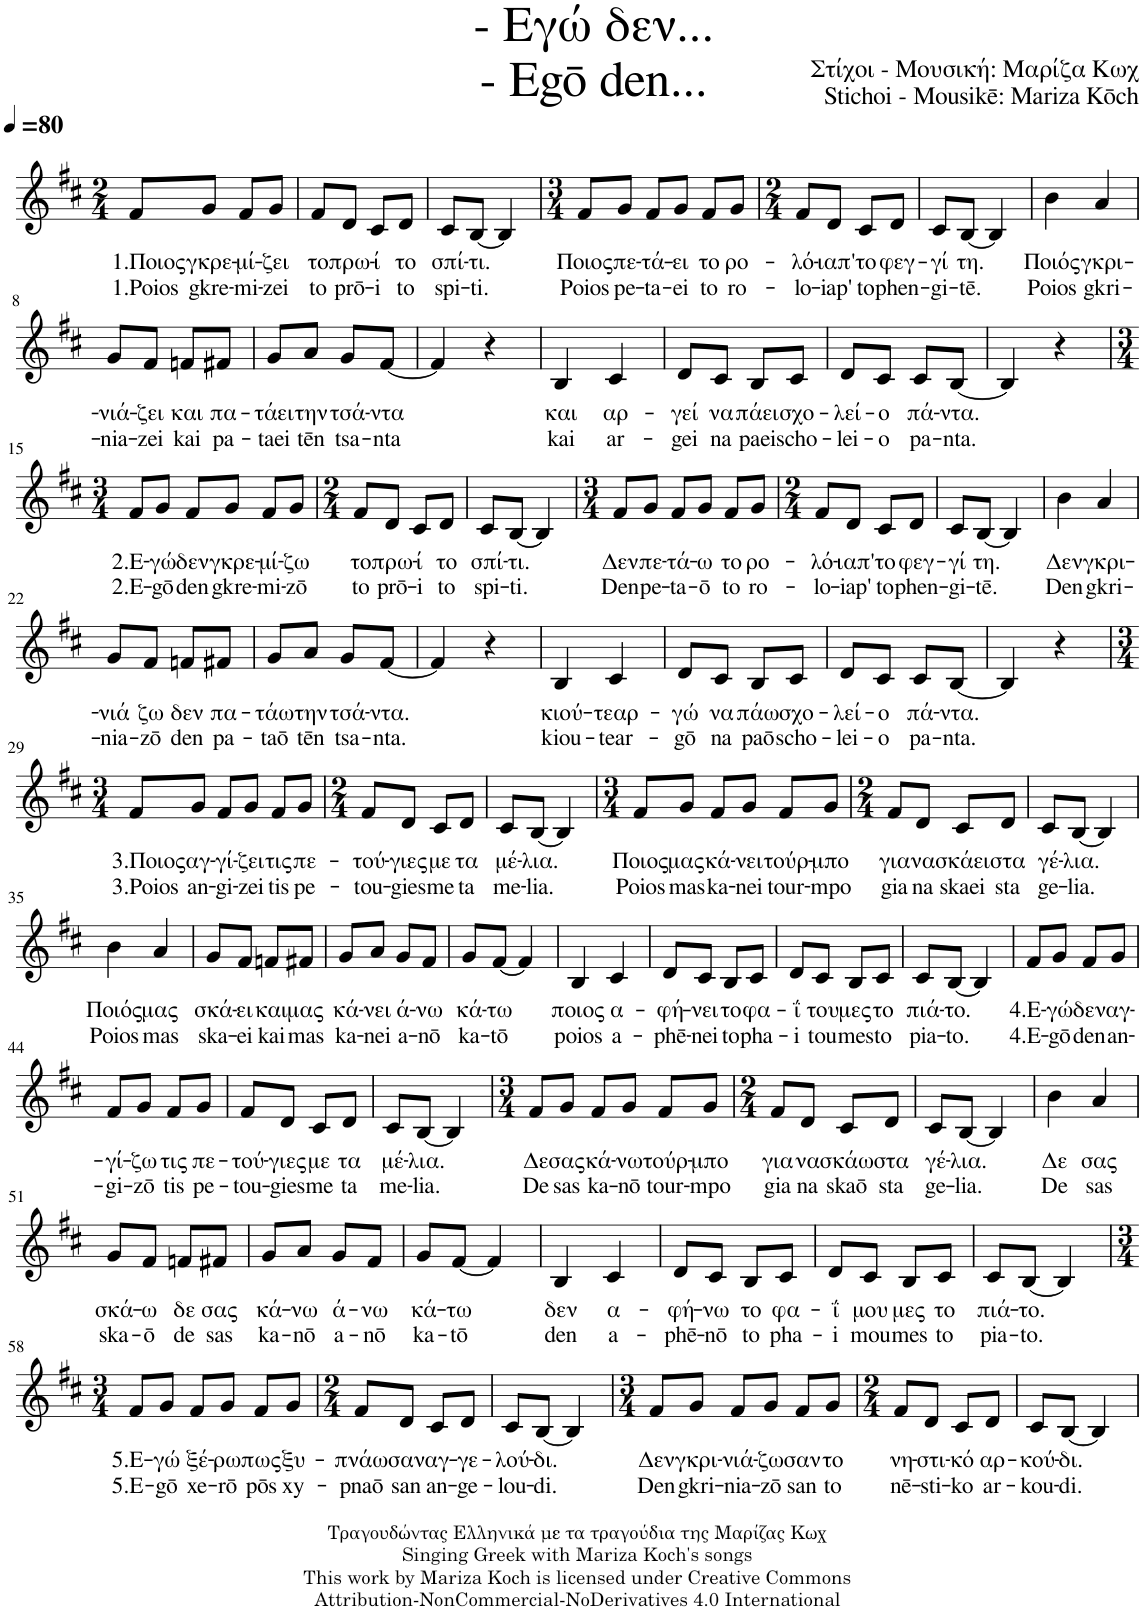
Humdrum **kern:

**kern	**text	**text
*part1	*part1	*part1
*staff1	*staff1	*staff1
*I"Piano	*	*
*I'Pno.	*	*
*clefG2	*	*
*k[f#c#]	*	*
*M2/4	*	*
*MM80	*	*
=1	=1	=1
!	!LO:LY:b	!LO:LY:b
8f#/L	1.Ποιος	1.Poios
!	!LO:LY:b	!LO:LY:b
8g/J	γκρε-	gkre-
!	!LO:LY:b	!LO:LY:b
8f#/L	-μί-	-mi-
!	!LO:LY:b	!LO:LY:b
8g/J	-ζει	-zei
=2	=2	=2
!	!LO:LY:b	!LO:LY:b
8f#/L	το	to
!	!LO:LY:b	!LO:LY:b
8d/J	πρω-	prō-
!	!LO:LY:b	!LO:LY:b
8c#/L	-ί	-i
!	!LO:LY:b	!LO:LY:b
8d/J	το	to
=3	=3	=3
!	!LO:LY:b	!LO:LY:b
8c#/L	σπί-	spi-
!	!LO:LY:b	!LO:LY:b
[8B/J	-τι.	-ti.
4B/]	.	.
=4	=4	=4
*M3/4	*	*
!	!LO:LY:b	!LO:LY:b
8f#/L	Ποιος	Poios
!	!LO:LY:b	!LO:LY:b
8g/J	πε-	pe-
!	!LO:LY:b	!LO:LY:b
8f#/L	-τά-	-ta-
!	!LO:LY:b	!LO:LY:b
8g/J	-ει	-ei
!	!LO:LY:b	!LO:LY:b
8f#/L	το	to
!	!LO:LY:b	!LO:LY:b
8g/J	ρο-	ro-
=5	=5	=5
*M2/4	*	*
!	!LO:LY:b	!LO:LY:b
8f#/L	-λό-	-lo-
!	!LO:LY:b	!LO:LY:b
8d/J	-ιαπ'	-iap'
!	!LO:LY:b	!LO:LY:b
8c#/L	το	to
!	!LO:LY:b	!LO:LY:b
8d/J	φεγ-	phen-
=6	=6	=6
!	!LO:LY:b	!LO:LY:b
8c#/L	-γί	-gi-
!	!LO:LY:b	!LO:LY:b
[8B/J	τη.	-tē.
4B/]	.	.
=7	=7	=7
!	!LO:LY:b	!LO:LY:b
4b\	Ποιός	Poios
!	!LO:LY:b	!LO:LY:b
4a/	γκρι-	gkri-
!!LO:LB:g=z
=8	=8	=8
!	!LO:LY:b	!LO:LY:b
8g/L	-νιά-	-nia-
!	!LO:LY:b	!LO:LY:b
8f#/J	-ζει	-zei
!	!LO:LY:b	!LO:LY:b
8fn/L	και	kai
!	!LO:LY:b	!LO:LY:b
8f#X/J	πα-	pa-
=9	=9	=9
!	!LO:LY:b	!LO:LY:b
8g/L	-τάει	-taei
!	!LO:LY:b	!LO:LY:b
8a/J	την	tēn
!	!LO:LY:b	!LO:LY:b
8g/L	τσά-	tsa-
!	!LO:LY:b	!LO:LY:b
[8f#/J	-ντα	-nta
=10	=10	=10
4f#/]	.	.
4r	.	.
=11	=11	=11
!	!LO:LY:b	!LO:LY:b
4B/	και	kai
!	!LO:LY:b	!LO:LY:b
4c#/	αρ-	ar-
=12	=12	=12
!	!LO:LY:b	!LO:LY:b
8d/L	-γεί	-gei
!	!LO:LY:b	!LO:LY:b
8c#/J	να	na
!	!LO:LY:b	!LO:LY:b
8B/L	πάει	paei
!	!LO:LY:b	!LO:LY:b
8c#/J	σχο-	scho-
=13	=13	=13
!	!LO:LY:b	!LO:LY:b
8d/L	-λεί-	-lei-
!	!LO:LY:b	!LO:LY:b
8c#/J	-ο	-o
!	!LO:LY:b	!LO:LY:b
8c#/L	πά-	pa-
!	!LO:LY:b	!LO:LY:b
[8B/J	-ντα.	-nta.
=14	=14	=14
4B/]	.	.
4r	.	.
!!LO:LB:g=z
=15	=15	=15
*M3/4	*	*
!	!LO:LY:b	!LO:LY:b
8f#/L	2.Ε-	2.E-
!	!LO:LY:b	!LO:LY:b
8g/J	-γώ	-gō
!	!LO:LY:b	!LO:LY:b
8f#/L	δεν	den
!	!LO:LY:b	!LO:LY:b
8g/J	γκρε-	gkre-
!	!LO:LY:b	!LO:LY:b
8f#/L	-μί-	-mi-
!	!LO:LY:b	!LO:LY:b
8g/J	-ζω	-zō
=16	=16	=16
*M2/4	*	*
!	!LO:LY:b	!LO:LY:b
8f#/L	το	to
!	!LO:LY:b	!LO:LY:b
8d/J	πρω-	prō-
!	!LO:LY:b	!LO:LY:b
8c#/L	-ί	-i
!	!LO:LY:b	!LO:LY:b
8d/J	το	to
=17	=17	=17
!	!LO:LY:b	!LO:LY:b
8c#/L	σπί-	spi-
!	!LO:LY:b	!LO:LY:b
[8B/J	-τι.	-ti.
4B/]	.	.
=18	=18	=18
*M3/4	*	*
!	!LO:LY:b	!LO:LY:b
8f#/L	Δεν	Den
!	!LO:LY:b	!LO:LY:b
8g/J	πε-	pe-
!	!LO:LY:b	!LO:LY:b
8f#/L	-τά-	-ta-
!	!LO:LY:b	!LO:LY:b
8g/J	-ω	-ō
!	!LO:LY:b	!LO:LY:b
8f#/L	το	to
!	!LO:LY:b	!LO:LY:b
8g/J	ρο-	ro-
=19	=19	=19
*M2/4	*	*
!	!LO:LY:b	!LO:LY:b
8f#/L	-λό-	-lo-
!	!LO:LY:b	!LO:LY:b
8d/J	-ιαπ'	-iap'
!	!LO:LY:b	!LO:LY:b
8c#/L	το	to
!	!LO:LY:b	!LO:LY:b
8d/J	φεγ-	phen-
=20	=20	=20
!	!LO:LY:b	!LO:LY:b
8c#/L	-γί	-gi-
!	!LO:LY:b	!LO:LY:b
[8B/J	τη.	-tē.
4B/]	.	.
=21	=21	=21
!	!LO:LY:b	!LO:LY:b
4b\	Δεν	Den
!	!LO:LY:b	!LO:LY:b
4a/	γκρι-	gkri-
!!LO:LB:g=z
=22	=22	=22
!	!LO:LY:b	!LO:LY:b
8g/L	-νιά	-nia-
!	!LO:LY:b	!LO:LY:b
8f#/J	ζω	-zō
!	!LO:LY:b	!LO:LY:b
8fn/L	δεν	den
!	!LO:LY:b	!LO:LY:b
8f#X/J	πα-	pa-
=23	=23	=23
!	!LO:LY:b	!LO:LY:b
8g/L	-τάω	-taō
!	!LO:LY:b	!LO:LY:b
8a/J	την	tēn
!	!LO:LY:b	!LO:LY:b
8g/L	τσά-	tsa-
!	!LO:LY:b	!LO:LY:b
[8f#/J	-ντα.	-nta.
=24	=24	=24
4f#/]	.	.
4r	.	.
=25	=25	=25
!	!LO:LY:b	!LO:LY:b
4B/	κιού-	kiou-
!	!LO:LY:b	!LO:LY:b
4c#/	-τεαρ-	-tear-
=26	=26	=26
!	!LO:LY:b	!LO:LY:b
8d/L	-γώ	-gō
!	!LO:LY:b	!LO:LY:b
8c#/J	να	na
!	!LO:LY:b	!LO:LY:b
8B/L	πάω	paō
!	!LO:LY:b	!LO:LY:b
8c#/J	σχο-	scho-
=27	=27	=27
!	!LO:LY:b	!LO:LY:b
8d/L	-λεί-	-lei-
!	!LO:LY:b	!LO:LY:b
8c#/J	-ο	-o
!	!LO:LY:b	!LO:LY:b
8c#/L	πά-	pa-
!	!LO:LY:b	!LO:LY:b
[8B/J	-ντα.	-nta.
=28	=28	=28
4B/]	.	.
4r	.	.
!!LO:LB:g=z
=29	=29	=29
*M3/4	*	*
!	!LO:LY:b	!LO:LY:b
8f#/L	3.Ποιος	3.Poios
!	!LO:LY:b	!LO:LY:b
8g/J	αγ-	an-
!	!LO:LY:b	!LO:LY:b
8f#/L	-γί-	-gi-
!	!LO:LY:b	!LO:LY:b
8g/J	-ζει	-zei
!	!LO:LY:b	!LO:LY:b
8f#/L	τις	tis
!	!LO:LY:b	!LO:LY:b
8g/J	πε-	pe-
=30	=30	=30
*M2/4	*	*
!	!LO:LY:b	!LO:LY:b
8f#/L	-τού-	-tou-
!	!LO:LY:b	!LO:LY:b
8d/J	-γιες	-gies
!	!LO:LY:b	!LO:LY:b
8c#/L	με	me
!	!LO:LY:b	!LO:LY:b
8d/J	τα	ta
=31	=31	=31
!	!LO:LY:b	!LO:LY:b
8c#/L	μέ-	me-
!	!LO:LY:b	!LO:LY:b
[8B/J	-λια.	-lia.
4B/]	.	.
=32	=32	=32
*M3/4	*	*
!	!LO:LY:b	!LO:LY:b
8f#/L	Ποιος	Poios
!	!LO:LY:b	!LO:LY:b
8g/J	μας	mas
!	!LO:LY:b	!LO:LY:b
8f#/L	κά-	ka-
!	!LO:LY:b	!LO:LY:b
8g/J	-νει	-nei
!	!LO:LY:b	!LO:LY:b
8f#/L	τούρ-	tour-
!	!LO:LY:b	!LO:LY:b
8g/J	-μπο	-mpo
=33	=33	=33
*M2/4	*	*
!	!LO:LY:b	!LO:LY:b
8f#/L	για	gia
!	!LO:LY:b	!LO:LY:b
8d/J	να	na
!	!LO:LY:b	!LO:LY:b
8c#/L	σκάει	skaei
!	!LO:LY:b	!LO:LY:b
8d/J	στα	sta
=34	=34	=34
!	!LO:LY:b	!LO:LY:b
8c#/L	γέ-	ge-
!	!LO:LY:b	!LO:LY:b
[8B/J	-λια.	-lia.
4B/]	.	.
!!LO:LB:g=z
=35	=35	=35
!	!LO:LY:b	!LO:LY:b
4b\	Ποιός	Poios
!	!LO:LY:b	!LO:LY:b
4a/	μας	mas
=36	=36	=36
!	!LO:LY:b	!LO:LY:b
8g/L	σκά-	ska-
!	!LO:LY:b	!LO:LY:b
8f#/J	-ει	-ei
!	!LO:LY:b	!LO:LY:b
8fn/L	και	kai
!	!LO:LY:b	!LO:LY:b
8f#X/J	μας	mas
=37	=37	=37
!	!LO:LY:b	!LO:LY:b
8g/L	κά-	ka-
!	!LO:LY:b	!LO:LY:b
8a/J	-νει	-nei
!	!LO:LY:b	!LO:LY:b
8g/L	ά-	a-
!	!LO:LY:b	!LO:LY:b
8f#/J	-νω	-nō
=38	=38	=38
!	!LO:LY:b	!LO:LY:b
8g/L	κά-	ka-
!	!LO:LY:b	!LO:LY:b
[8f#/J	-τω	-tō
4f#/]	.	.
=39	=39	=39
!	!LO:LY:b	!LO:LY:b
4B/	ποιος	poios
!	!LO:LY:b	!LO:LY:b
4c#/	α-	a-
=40	=40	=40
!	!LO:LY:b	!LO:LY:b
8d/L	-φή-	-phē-
!	!LO:LY:b	!LO:LY:b
8c#/J	-νει	-nei
!	!LO:LY:b	!LO:LY:b
8B/L	το	to
!	!LO:LY:b	!LO:LY:b
8c#/J	φα-	pha-
=41	=41	=41
!	!LO:LY:b	!LO:LY:b
8d/L	-ΐ	-i
!	!LO:LY:b	!LO:LY:b
8c#/J	του	tou
!	!LO:LY:b	!LO:LY:b
8B/L	μες	mes
!	!LO:LY:b	!LO:LY:b
8c#/J	το	to
=42	=42	=42
!	!LO:LY:b	!LO:LY:b
8c#/L	πιά-	pia-
!	!LO:LY:b	!LO:LY:b
[8B/J	-το.	-to.
4B/]	.	.
=43	=43	=43
!	!LO:LY:b	!LO:LY:b
8f#/L	4.Ε-	4.E-
!	!LO:LY:b	!LO:LY:b
8g/J	-γώ	-gō
!	!LO:LY:b	!LO:LY:b
8f#/L	δεν	den
!	!LO:LY:b	!LO:LY:b
8g/J	αγ-	an-
!!LO:LB:g=z
=44	=44	=44
!	!LO:LY:b	!LO:LY:b
8f#/L	-γί-	-gi-
!	!LO:LY:b	!LO:LY:b
8g/J	-ζω	-zō
!	!LO:LY:b	!LO:LY:b
8f#/L	τις	tis
!	!LO:LY:b	!LO:LY:b
8g/J	πε-	pe-
=45	=45	=45
!	!LO:LY:b	!LO:LY:b
8f#/L	-τού-	-tou-
!	!LO:LY:b	!LO:LY:b
8d/J	-γιες	-gies
!	!LO:LY:b	!LO:LY:b
8c#/L	με	me
!	!LO:LY:b	!LO:LY:b
8d/J	τα	ta
=46	=46	=46
!	!LO:LY:b	!LO:LY:b
8c#/L	μέ-	me-
!	!LO:LY:b	!LO:LY:b
[8B/J	-λια.	-lia.
4B/]	.	.
=47	=47	=47
*M3/4	*	*
!	!LO:LY:b	!LO:LY:b
8f#/L	Δε	De
!	!LO:LY:b	!LO:LY:b
8g/J	σας	sas
!	!LO:LY:b	!LO:LY:b
8f#/L	κά-	ka-
!	!LO:LY:b	!LO:LY:b
8g/J	-νω	-nō
!	!LO:LY:b	!LO:LY:b
8f#/L	τούρ-	tour-
!	!LO:LY:b	!LO:LY:b
8g/J	-μπο	-mpo
=48	=48	=48
*M2/4	*	*
!	!LO:LY:b	!LO:LY:b
8f#/L	για	gia
!	!LO:LY:b	!LO:LY:b
8d/J	να	na
!	!LO:LY:b	!LO:LY:b
8c#/L	σκάω	skaō
!	!LO:LY:b	!LO:LY:b
8d/J	στα	sta
=49	=49	=49
!	!LO:LY:b	!LO:LY:b
8c#/L	γέ-	ge-
!	!LO:LY:b	!LO:LY:b
[8B/J	-λια.	-lia.
4B/]	.	.
=50	=50	=50
!	!LO:LY:b	!LO:LY:b
4b\	Δε	De
!	!LO:LY:b	!LO:LY:b
4a/	σας	sas
!!LO:LB:g=z
=51	=51	=51
!	!LO:LY:b	!LO:LY:b
8g/L	σκά-	ska-
!	!LO:LY:b	!LO:LY:b
8f#/J	-ω	-ō
!	!LO:LY:b	!LO:LY:b
8fn/L	δε	de
!	!LO:LY:b	!LO:LY:b
8f#X/J	σας	sas
=52	=52	=52
!	!LO:LY:b	!LO:LY:b
8g/L	κά-	ka-
!	!LO:LY:b	!LO:LY:b
8a/J	-νω	-nō
!	!LO:LY:b	!LO:LY:b
8g/L	ά-	a-
!	!LO:LY:b	!LO:LY:b
8f#/J	-νω	-nō
=53	=53	=53
!	!LO:LY:b	!LO:LY:b
8g/L	κά-	ka-
!	!LO:LY:b	!LO:LY:b
[8f#/J	-τω	-tō
4f#/]	.	.
=54	=54	=54
!	!LO:LY:b	!LO:LY:b
4B/	δεν	den
!	!LO:LY:b	!LO:LY:b
4c#/	α-	a-
=55	=55	=55
!	!LO:LY:b	!LO:LY:b
8d/L	-φή-	-phē-
!	!LO:LY:b	!LO:LY:b
8c#/J	-νω	-nō
!	!LO:LY:b	!LO:LY:b
8B/L	το	to
!	!LO:LY:b	!LO:LY:b
8c#/J	φα-	pha-
=56	=56	=56
!	!LO:LY:b	!LO:LY:b
8d/L	-ΐ	-i
!	!LO:LY:b	!LO:LY:b
8c#/J	μου	mou
!	!LO:LY:b	!LO:LY:b
8B/L	μες	mes
!	!LO:LY:b	!LO:LY:b
8c#/J	το	to
=57	=57	=57
!	!LO:LY:b	!LO:LY:b
8c#/L	πιά-	pia-
!	!LO:LY:b	!LO:LY:b
[8B/J	-το.	-to.
4B/]	.	.
!!LO:LB:g=z
=58	=58	=58
*M3/4	*	*
!	!LO:LY:b	!LO:LY:b
8f#/L	5.Ε-	5.E-
!	!LO:LY:b	!LO:LY:b
8g/J	-γώ	-gō
!	!LO:LY:b	!LO:LY:b
8f#/L	ξέ-	xe-
!	!LO:LY:b	!LO:LY:b
8g/J	-ρω	-rō
!	!LO:LY:b	!LO:LY:b
8f#/L	πως	pōs
!	!LO:LY:b	!LO:LY:b
8g/J	ξυ-	xy-
=59	=59	=59
*M2/4	*	*
!	!LO:LY:b	!LO:LY:b
8f#/L	-πνάω	-pnaō
!	!LO:LY:b	!LO:LY:b
8d/J	σαν	san
!	!LO:LY:b	!LO:LY:b
8c#/L	αγ-	an-
!	!LO:LY:b	!LO:LY:b
8d/J	-γε-	-ge-
=60	=60	=60
!	!LO:LY:b	!LO:LY:b
8c#/L	-λού-	-lou-
!	!LO:LY:b	!LO:LY:b
[8B/J	-δι.	-di.
4B/]	.	.
=61	=61	=61
*M3/4	*	*
!	!LO:LY:b	!LO:LY:b
8f#/L	Δεν	Den
!	!LO:LY:b	!LO:LY:b
8g/J	γκρι-	gkri-
!	!LO:LY:b	!LO:LY:b
8f#/L	-νιά-	-nia-
!	!LO:LY:b	!LO:LY:b
8g/J	-ζω	-zō
!	!LO:LY:b	!LO:LY:b
8f#/L	σαν	san
!	!LO:LY:b	!LO:LY:b
8g/J	το	to
=62	=62	=62
*M2/4	*	*
!	!LO:LY:b	!LO:LY:b
8f#/L	νη-	nē-
!	!LO:LY:b	!LO:LY:b
8d/J	-στι-	-sti-
!	!LO:LY:b	!LO:LY:b
8c#/L	-κό	-ko
!	!LO:LY:b	!LO:LY:b
8d/J	αρ-	ar-
=63	=63	=63
!	!LO:LY:b	!LO:LY:b
8c#/L	-κού-	-kou-
!	!LO:LY:b	!LO:LY:b
[8B/J	-δι.	-di.
4B/]	.	.
=	=	=
*-	*-	*-
